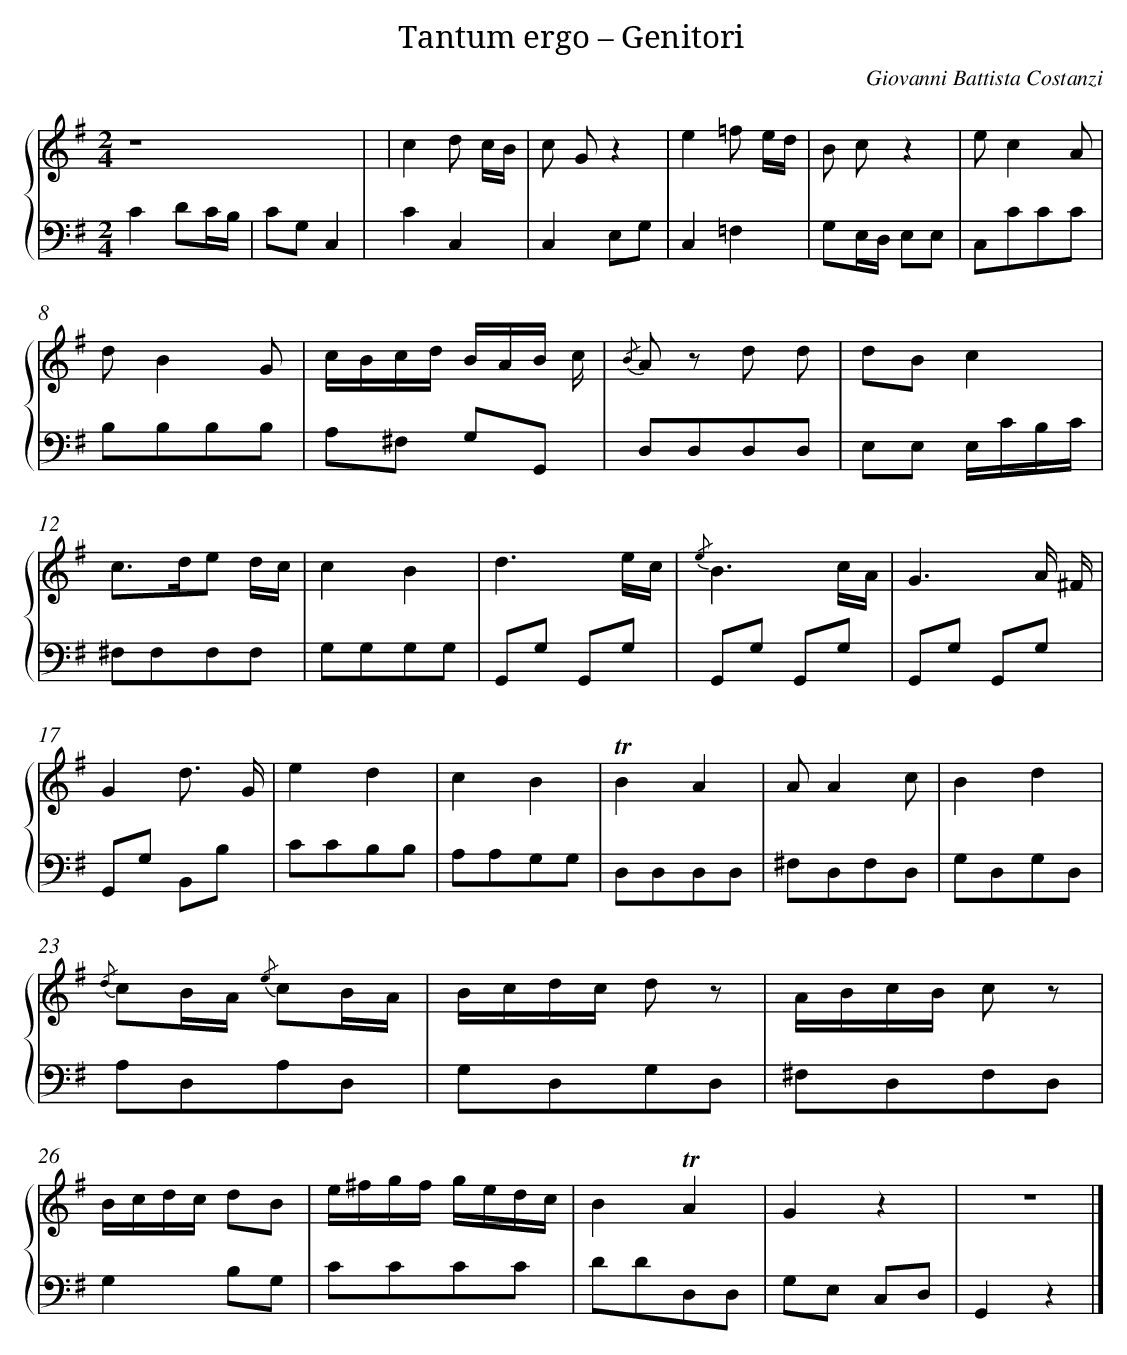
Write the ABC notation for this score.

X:1
T: Tantum ergo – Genitori
C: Giovanni Battista Costanzi
L: 1/8
M: 2/4
%%staves {1 2}
V: 1
V: 2 clef=bass
K: G
[V:1] z8 |
[V:2] C2DC/B,/ |
[V:1]  |
[V:2] CG,C,2 |
[V:1] c2d c/B/ |
[V:2] C2C,2 |
[V:1] c Gz2 |
[V:2] C,2E,G, |
[V:1] e2=f e/d/ |
[V:2] C,2=F,2 |
[V:1] B cz2 |
[V:2] G,E,/D,/ E,E, |
[V:1] ec2A |
[V:2] C,CCC |
[V:1] dB2G |
[V:2] B,B,B,B, |
[V:1] c/B/c/d/ B/A/B/ c/ |
[V:2] A,^F, G,G,, |
[V:1] {/B} A z d d |
[V:2] D,D,D,D, |
[V:1] dBc2 |
[V:2] E,E, E,/C/B,/C/ |
[V:1] c>de d/c/ |
[V:2] ^F,F,F,F, |
[V:1] c2B2 |
[V:2] G,G,G,G, |
[V:1] d3e/c/ |
[V:2] G,,G, G,,G, |
[V:1] {/e}B3c/A/ |
[V:2] G,,G, G,,G, |
[V:1] G3A/ ^F/ |
[V:2] G,,G, G,,G, |
[V:1] G2d3/ G/ |
[V:2] G,,G, B,,B, |
[V:1] e2d2 |
[V:2] CCB,B, |
[V:1] c2B2 |
[V:2] A,A,G,G, |
[V:1] !trill!B2A2 |
[V:2] D,D,D,D, |
[V:1] AA2c |
[V:2] ^F,D,F,D, |
[V:1] B2d2 |
[V:2] G,D,G,D, |
[V:1] {/d} cB/A/ {/e} cB/A/ |
[V:2] A,D,A,D, |
[V:1] B/c/d/c/ d z |
[V:2] G,D,G,D, |
[V:1] A/B/c/B/ c z |
[V:2] ^F,D,F,D, |
[V:1] B/c/d/c/ dB |
[V:2] G,2B,G, |
[V:1] e/^f/g/f/ g/e/d/c/ |
[V:2] CCCC |
[V:1] B2!trill!A2 |
[V:2] DDD,D, |
[V:1] G2z2 |
[V:2] G,E, C,D, |
[V:1] z4 |]
[V:2] G,,2z2 |]
